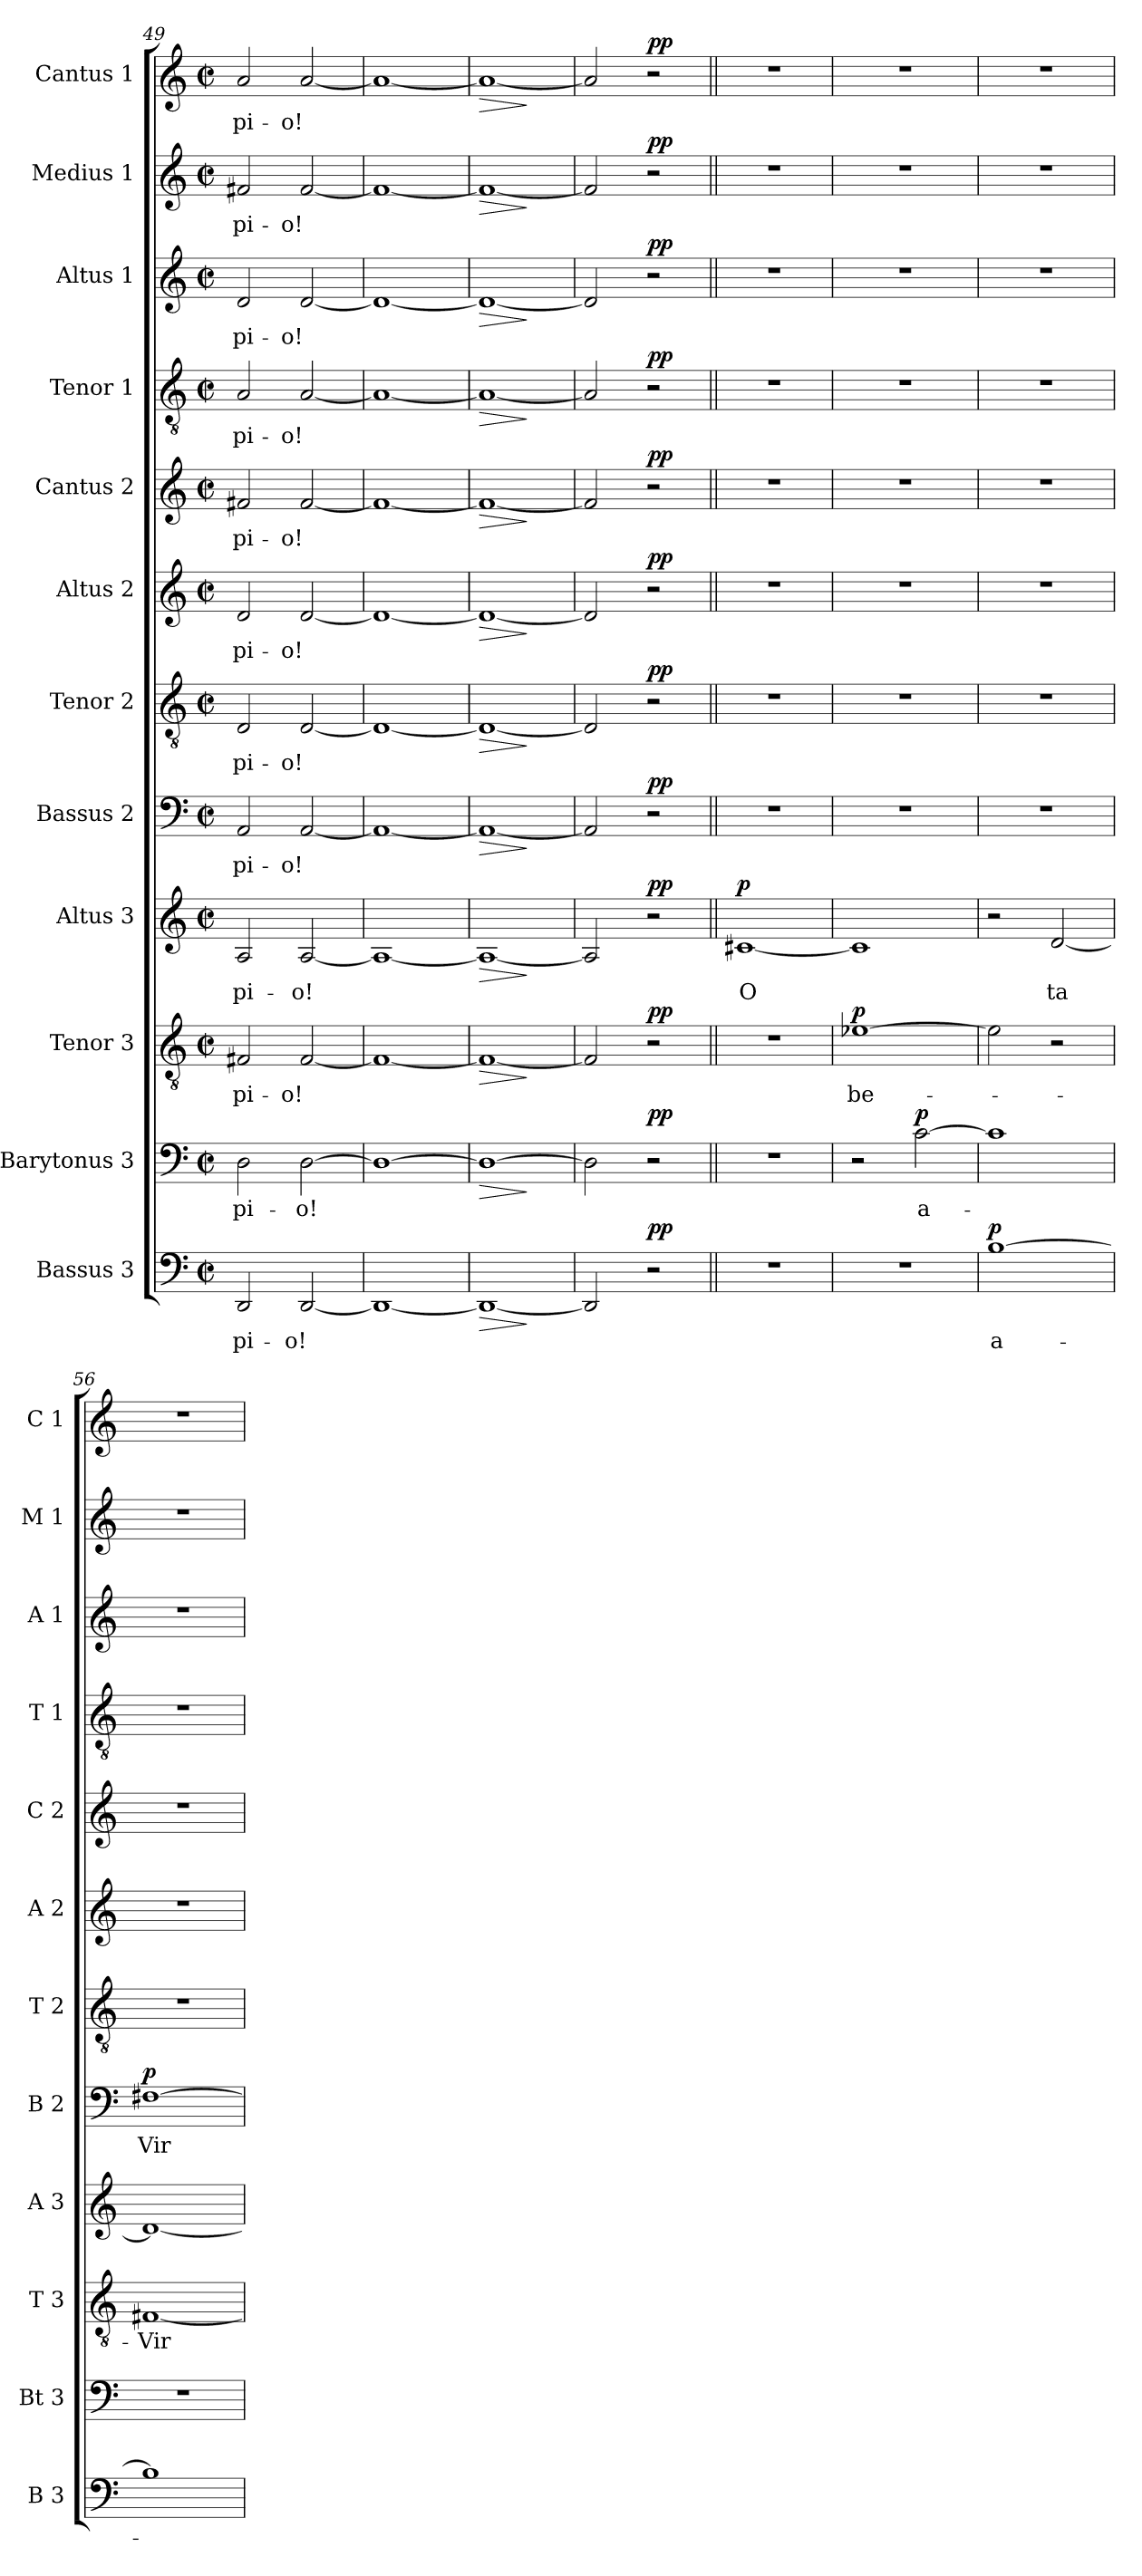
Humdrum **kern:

**kern	**text	**dynam	**kern	**text	**dynam	**kern	**text	**dynam	**kern	**text	**dynam	**kern	**text	**dynam	**kern	**text	**dynam	**kern	**text	**dynam	**kern	**text	**dynam	**kern	**text	**dynam	**kern	**text	**dynam	**kern	**text	**dynam	**kern	**text	**dynam
*part12	*part12	*part12	*part11	*part11	*part11	*part10	*part10	*part10	*part9	*part9	*part9	*part8	*part8	*part8	*part7	*part7	*part7	*part6	*part6	*part6	*part5	*part5	*part5	*part4	*part4	*part4	*part3	*part3	*part3	*part2	*part2	*part2	*part1	*part1	*part1
*staff12	*staff12	*staff12	*staff11	*staff11	*staff11	*staff10	*staff10	*staff10	*staff9	*staff9	*staff9	*staff8	*staff8	*staff8	*staff7	*staff7	*staff7	*staff6	*staff6	*staff6	*staff5	*staff5	*staff5	*staff4	*staff4	*staff4	*staff3	*staff3	*staff3	*staff2	*staff2	*staff2	*staff1	*staff1	*staff1
*I"Bassus 3	*	*	*I"Barytonus 3	*	*	*I"Tenor 3	*	*	*I"Altus 3	*	*	*I"Bassus 2	*	*	*I"Tenor 2	*	*	*I"Altus 2	*	*	*I"Cantus 2	*	*	*I"Tenor 1	*	*	*I"Altus 1	*	*	*I"Medius 1	*	*	*I"Cantus 1	*	*
*I'B 3	*	*	*I'Bt 3	*	*	*I'T 3	*	*	*I'A 3	*	*	*I'B 2	*	*	*I'T 2	*	*	*I'A 2	*	*	*I'C 2	*	*	*I'T 1	*	*	*I'A 1	*	*	*I'M 1	*	*	*I'C 1	*	*
*clefF4	*	*	*clefF4	*	*	*clefGv2	*	*	*clefG2	*	*	*clefF4	*	*	*clefGv2	*	*	*clefG2	*	*	*clefG2	*	*	*clefGv2	*	*	*clefG2	*	*	*clefG2	*	*	*clefG2	*	*
*k[]	*	*	*k[]	*	*	*k[]	*	*	*k[]	*	*	*k[]	*	*	*k[]	*	*	*k[]	*	*	*k[]	*	*	*k[]	*	*	*k[]	*	*	*k[]	*	*	*k[]	*	*
*C:	*	*	*C:	*	*	*C:	*	*	*C:	*	*	*C:	*	*	*C:	*	*	*C:	*	*	*C:	*	*	*C:	*	*	*C:	*	*	*C:	*	*	*C:	*	*
*M2/2	*	*	*M2/2	*	*	*M2/2	*	*	*M2/2	*	*	*M2/2	*	*	*M2/2	*	*	*M2/2	*	*	*M2/2	*	*	*M2/2	*	*	*M2/2	*	*	*M2/2	*	*	*M2/2	*	*
*met(c|)	*	*	*met(c|)	*	*	*met(c|)	*	*	*met(c|)	*	*	*met(c|)	*	*	*met(c|)	*	*	*met(c|)	*	*	*met(c|)	*	*	*met(c|)	*	*	*met(c|)	*	*	*met(c|)	*	*	*met(c|)	*	*
=49	=49	=49	=49	=49	=49	=49	=49	=49	=49	=49	=49	=49	=49	=49	=49	=49	=49	=49	=49	=49	=49	=49	=49	=49	=49	=49	=49	=49	=49	=49	=49	=49	=49	=49	=49
!	!LO:LY:b	!	!	!LO:LY:b	!	!	!LO:LY:b	!	!	!LO:LY:b	!	!	!LO:LY:b	!	!	!LO:LY:b	!	!	!LO:LY:b	!	!	!LO:LY:b	!	!	!LO:LY:b	!	!	!LO:LY:b	!	!	!LO:LY:b	!	!	!LO:LY:b	!
2DD/	-pi-	.	2D\	-pi-	.	2F#X/	-pi-	.	2A/	-pi-	.	2AA/	-pi-	.	2D/	-pi-	.	2d/	-pi-	.	2f#X/	-pi-	.	2A/	-pi-	.	2d/	-pi-	.	2f#X/	-pi-	.	2a/	-pi-	.
!	!LO:LY:b	!	!	!LO:LY:b	!	!	!LO:LY:b	!	!	!LO:LY:b	!	!	!LO:LY:b	!	!	!LO:LY:b	!	!	!LO:LY:b	!	!	!LO:LY:b	!	!	!LO:LY:b	!	!	!LO:LY:b	!	!	!LO:LY:b	!	!	!LO:LY:b	!
[2DD/	-o!	.	[2D\	-o!	.	[2F#/	-o!	.	[2A/	-o!	.	[2AA/	-o!	.	[2D/	-o!	.	[2d/	-o!	.	[2f#/	-o!	.	[2A/	-o!	.	[2d/	-o!	.	[2f#/	-o!	.	[2a/	-o!	.
=50	=50	=50	=50	=50	=50	=50	=50	=50	=50	=50	=50	=50	=50	=50	=50	=50	=50	=50	=50	=50	=50	=50	=50	=50	=50	=50	=50	=50	=50	=50	=50	=50	=50	=50	=50
1DD_	.	.	1D_	.	.	1F#_	.	.	1A_	.	.	1AA_	.	.	1D_	.	.	1d_	.	.	1f#_	.	.	1A_	.	.	1d_	.	.	1f#_	.	.	1a_	.	.
=51	=51	=51	=51	=51	=51	=51	=51	=51	=51	=51	=51	=51	=51	=51	=51	=51	=51	=51	=51	=51	=51	=51	=51	=51	=51	=51	=51	=51	=51	=51	=51	=51	=51	=51	=51
!	!	!LO:HP:b	!	!	!LO:HP:b	!	!	!LO:HP:b	!	!	!LO:HP:b	!	!	!LO:HP:b	!	!	!LO:HP:b	!	!	!LO:HP:b	!	!	!LO:HP:b	!	!	!LO:HP:b	!	!	!LO:HP:b	!	!	!LO:HP:b	!	!	!LO:HP:b
1DD_	.	>	1D_	.	>	1F#_	.	>	1A_	.	>	1AA_	.	>	1D_	.	>	1d_	.	>	1f#_	.	>	1A_	.	>	1d_	.	>	1f#_	.	>	1a_	.	>
.	.	]	.	.	]	.	.	]	.	.	]	.	.	]	.	.	]	.	.	]	.	.	]	.	.	]	.	.	]	.	.	]	.	.	]
=52	=52	=52	=52	=52	=52	=52	=52	=52	=52	=52	=52	=52	=52	=52	=52	=52	=52	=52	=52	=52	=52	=52	=52	=52	=52	=52	=52	=52	=52	=52	=52	=52	=52	=52	=52
2DD/]	.	.	2D\]	.	.	2F#/]	.	.	2A/]	.	.	2AA/]	.	.	2D/]	.	.	2d/]	.	.	2f#/]	.	.	2A/]	.	.	2d/]	.	.	2f#/]	.	.	2a/]	.	.
!	!	!LO:DY:a	!	!	!LO:DY:a	!	!	!LO:DY:a	!	!	!LO:DY:a	!	!	!LO:DY:a	!	!	!LO:DY:a	!	!	!LO:DY:a	!	!	!LO:DY:a	!	!	!LO:DY:a	!	!	!LO:DY:a	!	!	!LO:DY:a	!	!	!LO:DY:a
2r	.	pp	2r	.	pp	2r	.	pp	2r	.	pp	2r	.	pp	2r	.	pp	2r	.	pp	2r	.	pp	2r	.	pp	2r	.	pp	2r	.	pp	2r	.	pp
=53||	=53||	=53||	=53||	=53||	=53||	=53||	=53||	=53||	=53||	=53||	=53||	=53||	=53||	=53||	=53||	=53||	=53||	=53||	=53||	=53||	=53||	=53||	=53||	=53||	=53||	=53||	=53||	=53||	=53||	=53||	=53||	=53||	=53||	=53||	=53||
!!LO:REH:place=s1:a:B:fs=9.3:t=D
!	!	!	!	!	!	!	!	!	!	!LO:LY:b	!LO:DY:a	!	!	!	!	!	!	!	!	!	!	!	!	!	!	!	!	!	!	!	!	!	!	!	!
1r	.	.	1r	.	.	1r	.	.	[1c#X	O	p	1r	.	.	1r	.	.	1r	.	.	1r	.	.	1r	.	.	1r	.	.	1r	.	.	1r	.	.
=54	=54	=54	=54	=54	=54	=54	=54	=54	=54	=54	=54	=54	=54	=54	=54	=54	=54	=54	=54	=54	=54	=54	=54	=54	=54	=54	=54	=54	=54	=54	=54	=54	=54	=54	=54
!	!	!	!	!	!	!	!LO:LY:b	!LO:DY:a	!	!	!	!	!	!	!	!	!	!	!	!	!	!	!	!	!	!	!	!	!	!	!	!	!	!	!
1r	.	.	2r	.	.	[1e-X	be-	p	1c#]	.	.	1r	.	.	1r	.	.	1r	.	.	1r	.	.	1r	.	.	1r	.	.	1r	.	.	1r	.	.
!	!	!	!	!LO:LY:b	!LO:DY:a	!	!	!	!	!	!	!	!	!	!	!	!	!	!	!	!	!	!	!	!	!	!	!	!	!	!	!	!	!	!
.	.	.	[2c\	a-	p	.	.	.	.	.	.	.	.	.	.	.	.	.	.	.	.	.	.	.	.	.	.	.	.	.	.	.	.	.	.
!!LO:PB:g=z
=55	=55	=55	=55	=55	=55	=55	=55	=55	=55	=55	=55	=55	=55	=55	=55	=55	=55	=55	=55	=55	=55	=55	=55	=55	=55	=55	=55	=55	=55	=55	=55	=55	=55	=55	=55
!	!LO:LY:b	!LO:DY:a	!	!	!	!	!	!	!	!	!	!	!	!	!	!	!	!	!	!	!	!	!	!	!	!	!	!	!	!	!	!	!	!	!
[1B	a-	p	1c]	.	.	2e-\]	.	.	2r	.	.	1r	.	.	1r	.	.	1r	.	.	1r	.	.	1r	.	.	1r	.	.	1r	.	.	1r	.	.
!	!	!	!	!	!	!	!	!	!	!LO:LY:b	!	!	!	!	!	!	!	!	!	!	!	!	!	!	!	!	!	!	!	!	!	!	!	!	!
.	.	.	.	.	.	2r	.	.	[2d/	ta	.	.	.	.	.	.	.	.	.	.	.	.	.	.	.	.	.	.	.	.	.	.	.	.	.
=56	=56	=56	=56	=56	=56	=56	=56	=56	=56	=56	=56	=56	=56	=56	=56	=56	=56	=56	=56	=56	=56	=56	=56	=56	=56	=56	=56	=56	=56	=56	=56	=56	=56	=56	=56
!	!	!	!	!	!	!	!LO:LY:b	!	!	!	!	!	!LO:LY:b	!LO:DY:a	!	!	!	!	!	!	!	!	!	!	!	!	!	!	!	!	!	!	!	!	!
1B]	.	.	1r	.	.	[1F#X	-Vir-	.	1d_	.	.	[1F#X	Vir-	p	1r	.	.	1r	.	.	1r	.	.	1r	.	.	1r	.	.	1r	.	.	1r	.	.
=	=	=	=	=	=	=	=	=	=	=	=	=	=	=	=	=	=	=	=	=	=	=	=	=	=	=	=	=	=	=	=	=	=	=	=
*-	*-	*-	*-	*-	*-	*-	*-	*-	*-	*-	*-	*-	*-	*-	*-	*-	*-	*-	*-	*-	*-	*-	*-	*-	*-	*-	*-	*-	*-	*-	*-	*-	*-	*-	*-
